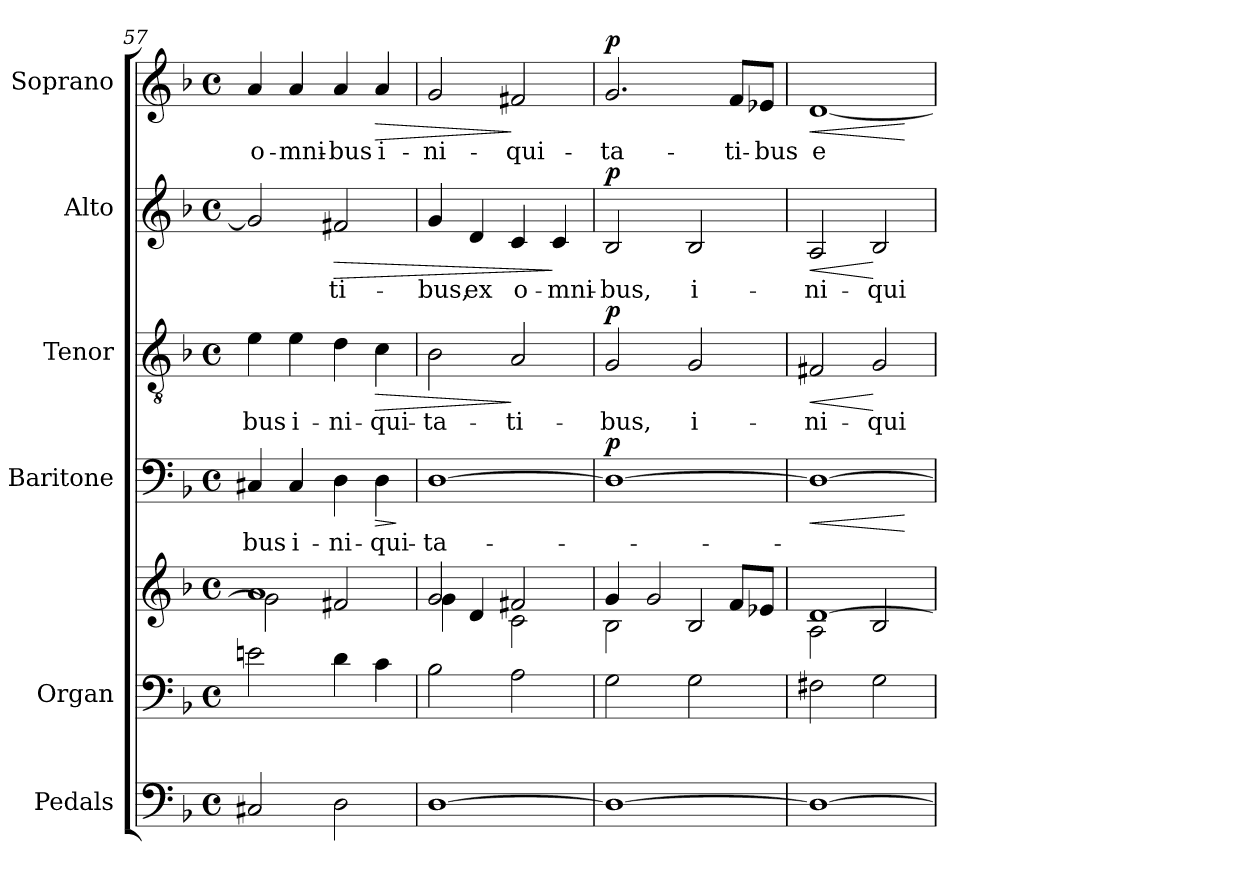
**kern	**kern	**kern	**kern	**text	**dynam	**kern	**text	**dynam	**kern	**text	**dynam	**kern	**text	**dynam
*part6	*part5	*part5	*part4	*part4	*part4	*part3	*part3	*part3	*part2	*part2	*part2	*part1	*part1	*part1
*staff7	*staff6	*staff5	*staff4	*staff4	*staff4	*staff3	*staff3	*staff3	*staff2	*staff2	*staff2	*staff1	*staff1	*staff1
*I"Pedals	*I"Organ	*	*I"Baritone	*	*	*I"Tenor	*	*	*I"Alto	*	*	*I"Soprano	*	*
*I'Ped.	*I'Org.	*	*I'Bar.	*	*	*I'T.	*	*	*I'A.	*	*	*I'S.	*	*
!!LO:PB:g=z
*clefF4	*clefF4	*clefG2	*clefF4	*	*	*clefGv2	*	*	*clefG2	*	*	*clefG2	*	*
*	*	*	*	*	*	*ITrd7c12	*	*	*	*	*	*	*	*
*k[b-]	*k[b-]	*k[b-]	*k[b-]	*	*	*k[b-]	*	*	*k[b-]	*	*	*k[b-]	*	*
*F:	*F:	*F:	*F:	*	*	*F:	*	*	*F:	*	*	*F:	*	*
*M4/4	*M4/4	*M4/4	*M4/4	*	*	*M4/4	*	*	*M4/4	*	*	*M4/4	*	*
*met(c)	*met(c)	*met(c)	*met(c)	*	*	*met(c)	*	*	*met(c)	*	*	*met(c)	*	*
=57	=57	=57	=57	=57	=57	=57	=57	=57	=57	=57	=57	=57	=57	=57
*	*	*^	*	*	*	*	*	*	*	*	*	*	*	*
!	!	!	!	!	!LO:LY:b:color=#000000	!	!	!	!	!	!	!	!	!	!
!	!	!	!	!	!	!	!	!LO:LY:b:color=#000000	!	!	!	!	!	!	!
!	!	!	!	!	!	!	!	!	!	!	!	!	!	!LO:LY:b:color=#000000	!
2C#Xi/	2eni\	1ai	2gi\]	4C#Xi/	-bus	.	4Ei\	-bus	.	2gi/]	.	.	4ai/	o-	.
!	!	!	!	!	!LO:LY:b:color=#000000	!	!	!	!	!	!	!	!	!	!
!	!	!	!	!	!	!	!	!LO:LY:b:color=#000000	!	!	!	!	!	!	!
!	!	!	!	!	!	!	!	!	!	!	!	!	!	!LO:LY:b:color=#000000	!
.	.	.	.	4C#i/	i-	.	4Ei\	i-	.	.	.	.	4ai/	-mni-	.
!	!	!	!	!	!LO:LY:b:color=#000000	!	!	!	!	!	!	!	!	!	!
!	!	!	!	!	!	!	!	!LO:LY:b:color=#000000	!	!	!	!	!	!	!
!	!	!	!	!	!	!	!	!	!	!	!LO:LY:b:color=#000000	!LO:HP:b	!	!	!
!	!	!	!	!	!	!	!	!	!	!	!	!	!	!LO:LY:b:color=#000000	!
2Di\	4di\	.	2f#Xi/	4Di\	-ni-	.	4Di\	-ni-	.	2f#Xi/	-ti-	>	4ai/	-bus	.
!	!	!	!	!	!LO:LY:b:color=#000000	!LO:HP:b	!	!	!	!	!	!	!	!	!
!	!	!	!	!	!	!	!	!LO:LY:b:color=#000000	!LO:HP:b	!	!	!	!	!	!
!	!	!	!	!	!	!	!	!	!	!	!	!	!	!LO:LY:b:color=#000000	!LO:HP:b
.	4ci\	.	.	4Di\	-qui-	>	4Ci\	-qui-	>	.	.	.	4ai/	i-	>
*	*	*v	*v	*	*	*	*	*	*	*	*	*	*	*	*
.	.	.	.	.	]	.	.	.	.	.	.	.	.	.
=58	=58	=58	=58	=58	=58	=58	=58	=58	=58	=58	=58	=58	=58	=58
*	*	*^	*	*	*	*	*	*	*	*	*	*	*	*
!	!	!	!	!	!LO:LY:b:color=#000000	!	!	!	!	!	!	!	!	!	!
!	!	!	!	!	!	!	!	!LO:LY:b:color=#000000	!	!	!	!	!	!	!
!	!	!	!	!	!	!	!	!	!	!	!LO:LY:b:color=#000000	!	!	!	!
!	!	!	!	!	!	!	!	!	!	!	!	!	!	!LO:LY:b:color=#000000	!
[1Di	2B-i\	2gi/	4gi\	[1Di	-ta-	.	2BB-i\	-ta-	.	4gi/	-bus,	.	2gi/	-ni-	.
!	!	!	!	!	!	!	!	!	!	!	!LO:LY:b:color=#000000	!	!	!	!
.	.	.	4di/	.	.	.	.	.	.	4di/	ex	.	.	.	.
!	!	!	!	!	!	!	!	!LO:LY:b:color=#000000	!	!	!	!	!	!	!
!	!	!	!	!	!	!	!	!	!	!	!LO:LY:b:color=#000000	!	!	!	!
!	!	!	!	!	!	!	!	!	!	!	!	!	!	!LO:LY:b:color=#000000	!
.	2Ai\	2f#Xi/	2ci\	.	.	.	2AAi/	-ti-	]	4ci/	o-	.	2f#Xi/	-qui-	]
!	!	!	!	!	!	!	!	!	!	!	!LO:LY:b:color=#000000	!	!	!	!
.	.	.	.	.	.	.	.	.	.	4ci/	-mni-	]	.	.	.
=59	=59	=59	=59	=59	=59	=59	=59	=59	=59	=59	=59	=59	=59	=59	=59
!	!	!	!	!	!	!	!	!LO:LY:b:color=#000000	!	!	!	!	!	!	!
!	!	!	!	!	!	!	!	!	!	!	!LO:LY:b:color=#000000	!	!	!	!
!	!	!	!	!	!	!	!	!	!	!	!	!	!	!LO:LY:b:color=#000000	!
1Di_	2Gi\	4gi/	2B-i\	1Di_	.	p	2GGi/	-bus,	p	2B-i/	-bus,	p	2.gi/	-ta-	p
.	.	2gi/	.	.	.	.	.	.	.	.	.	.	.	.	.
!	!	!	!	!	!	!	!	!LO:LY:b:color=#000000	!	!	!	!	!	!	!
!	!	!	!	!	!	!	!	!	!	!	!LO:LY:b:color=#000000	!	!	!	!
.	2Gi\	.	2B-i/	.	.	.	2GGi/	i-	.	2B-i/	i-	.	.	.	.
!	!	!	!	!	!	!	!	!	!	!	!	!	!	!LO:LY:b:color=#000000	!
.	.	8fi/L	.	.	.	.	.	.	.	.	.	.	8fi/L	-ti-	.
!	!	!	!	!	!	!	!	!	!	!	!	!	!	!LO:LY:b:color=#000000	!
.	.	8e-Xi/J	.	.	.	.	.	.	.	.	.	.	8e-Xi/J	-bus	.
=60	=60	=60	=60	=60	=60	=60	=60	=60	=60	=60	=60	=60	=60	=60	=60
!	!	!	!	!	!	!LO:HP:b	!	!	!	!	!	!	!	!	!
!	!	!	!	!	!	!	!	!LO:LY:b:color=#000000	!LO:HP:b	!	!	!	!	!	!
!	!	!	!	!	!	!	!	!	!	!	!LO:LY:b:color=#000000	!LO:HP:b	!	!	!
!	!	!	!	!	!	!	!	!	!	!	!	!	!	!LO:LY:b:color=#000000	!LO:HP:b
1Di_	2F#Xi\	[1di	2Ai\	1Di_	.	<	2FF#Xi/	-ni-	<	2Ai/	-ni-	<	[1di	e-	<
!	!	!	!	!	!	!	!	!LO:LY:b:color=#000000	!	!	!	!	!	!	!
!	!	!	!	!	!	!	!	!	!	!	!LO:LY:b:color=#000000	!	!	!	!
.	2Gi\	.	2B-i/	.	.	.	2GGi/	-qui-	[	2B-i/	-qui-	[	.	.	.
*	*	*v	*v	*	*	*	*	*	*	*	*	*	*	*	*
.	.	.	.	.	[	.	.	.	.	.	.	.	.	[
=	=	=	=	=	=	=	=	=	=	=	=	=	=	=
*-	*-	*-	*-	*-	*-	*-	*-	*-	*-	*-	*-	*-	*-	*-
